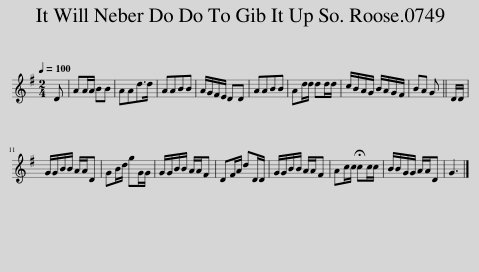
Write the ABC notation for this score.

X:1
L:1/8
Q:1/4=100
M:2/4
I:linebreak $
K:G
V:1 treble
V:1
 D | AA/A/ BB | AAd>d | AABB | A/G/F/E/ DD | %5
 AABB | Ad/d/ dd/d/ | c/B/A/G/ B/A/G/F/ | BA G || D/D/ |$ %10
 G/G/B/B/ A/A/D | GB/d/ gG/G/ | G/G/B/B/ A/A/F | DF/A/ dD/D/ | G/G/B/B/ A/A/F | %15
 Ac/c/ !fermata!cc/c/ | B/B/G/G/ A/A/D | G3 |] %18
